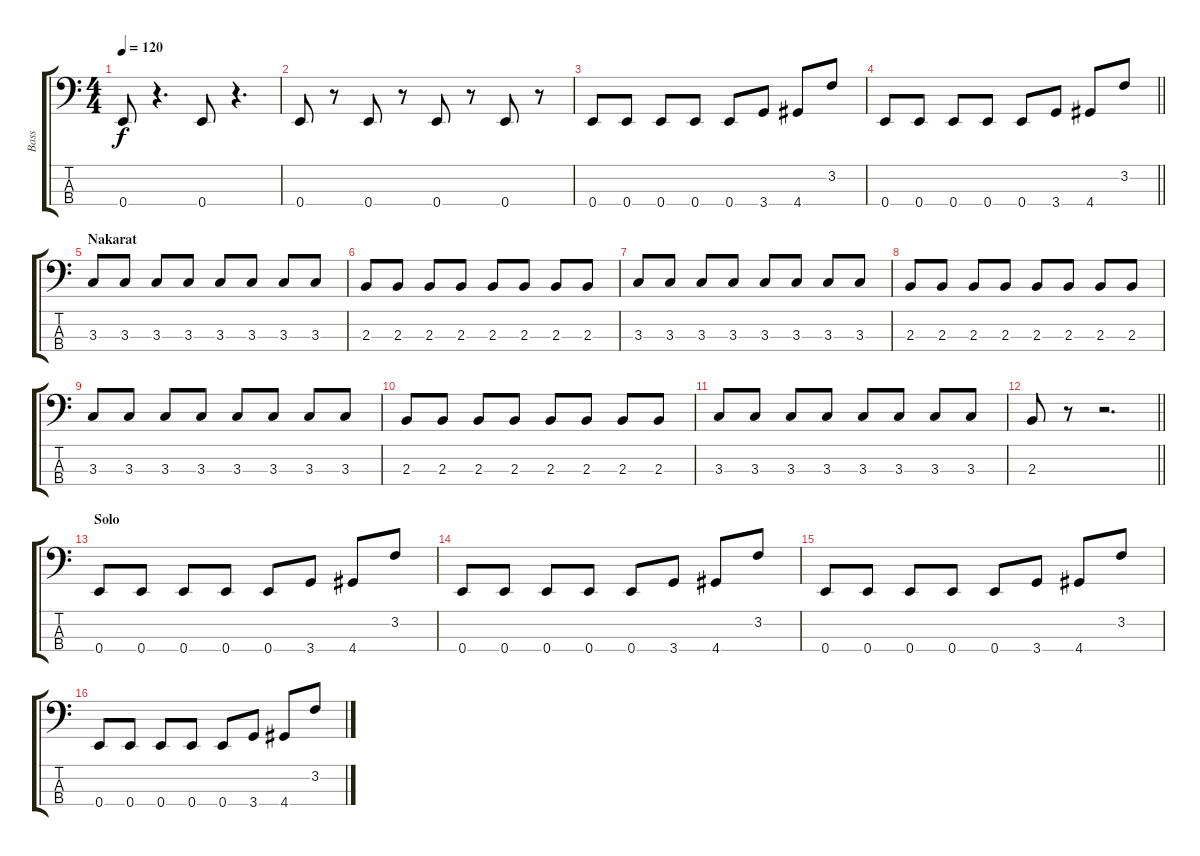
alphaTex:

\track ("Bass" "Bass") {instrument electricbassfinger}
\staff {score tabs}
\tuning (G2 D2 A1 E1) {hide}
\ts (4 4)
\tempo 120
\clef f4
\ks c
0.4.8{dy f} r.4{d} 0.4.8 r.4{d} |
0.4.8 r.8 0.4.8 r.8 0.4.8 r.8 0.4.8 r.8 |
0.4.8 0.4.8 0.4.8 0.4.8 0.4.8 3.4.8 4.4.8 3.2.8 |
\barLineRight lightlight
0.4.8 0.4.8 0.4.8 0.4.8 0.4.8 3.4.8 4.4.8 3.2.8 |
\section ("" "Nakarat")
3.3.8 3.3.8 3.3.8 3.3.8 3.3.8 3.3.8 3.3.8 3.3.8 |
2.3.8 2.3.8 2.3.8 2.3.8 2.3.8 2.3.8 2.3.8 2.3.8 |
3.3.8 3.3.8 3.3.8 3.3.8 3.3.8 3.3.8 3.3.8 3.3.8 |
2.3.8 2.3.8 2.3.8 2.3.8 2.3.8 2.3.8 2.3.8 2.3.8 |
3.3.8 3.3.8 3.3.8 3.3.8 3.3.8 3.3.8 3.3.8 3.3.8 |
2.3.8 2.3.8 2.3.8 2.3.8 2.3.8 2.3.8 2.3.8 2.3.8 |
3.3.8 3.3.8 3.3.8 3.3.8 3.3.8 3.3.8 3.3.8 3.3.8 |
\barLineRight lightlight
2.3.8 r.8 r.2{d} |
\section ("" "Solo")
0.4.8 0.4.8 0.4.8 0.4.8 0.4.8 3.4.8 4.4.8 3.2.8 |
0.4.8 0.4.8 0.4.8 0.4.8 0.4.8 3.4.8 4.4.8 3.2.8 |
0.4.8 0.4.8 0.4.8 0.4.8 0.4.8 3.4.8 4.4.8 3.2.8 |
0.4.8 0.4.8 0.4.8 0.4.8 0.4.8 3.4.8 4.4.8 3.2.8
